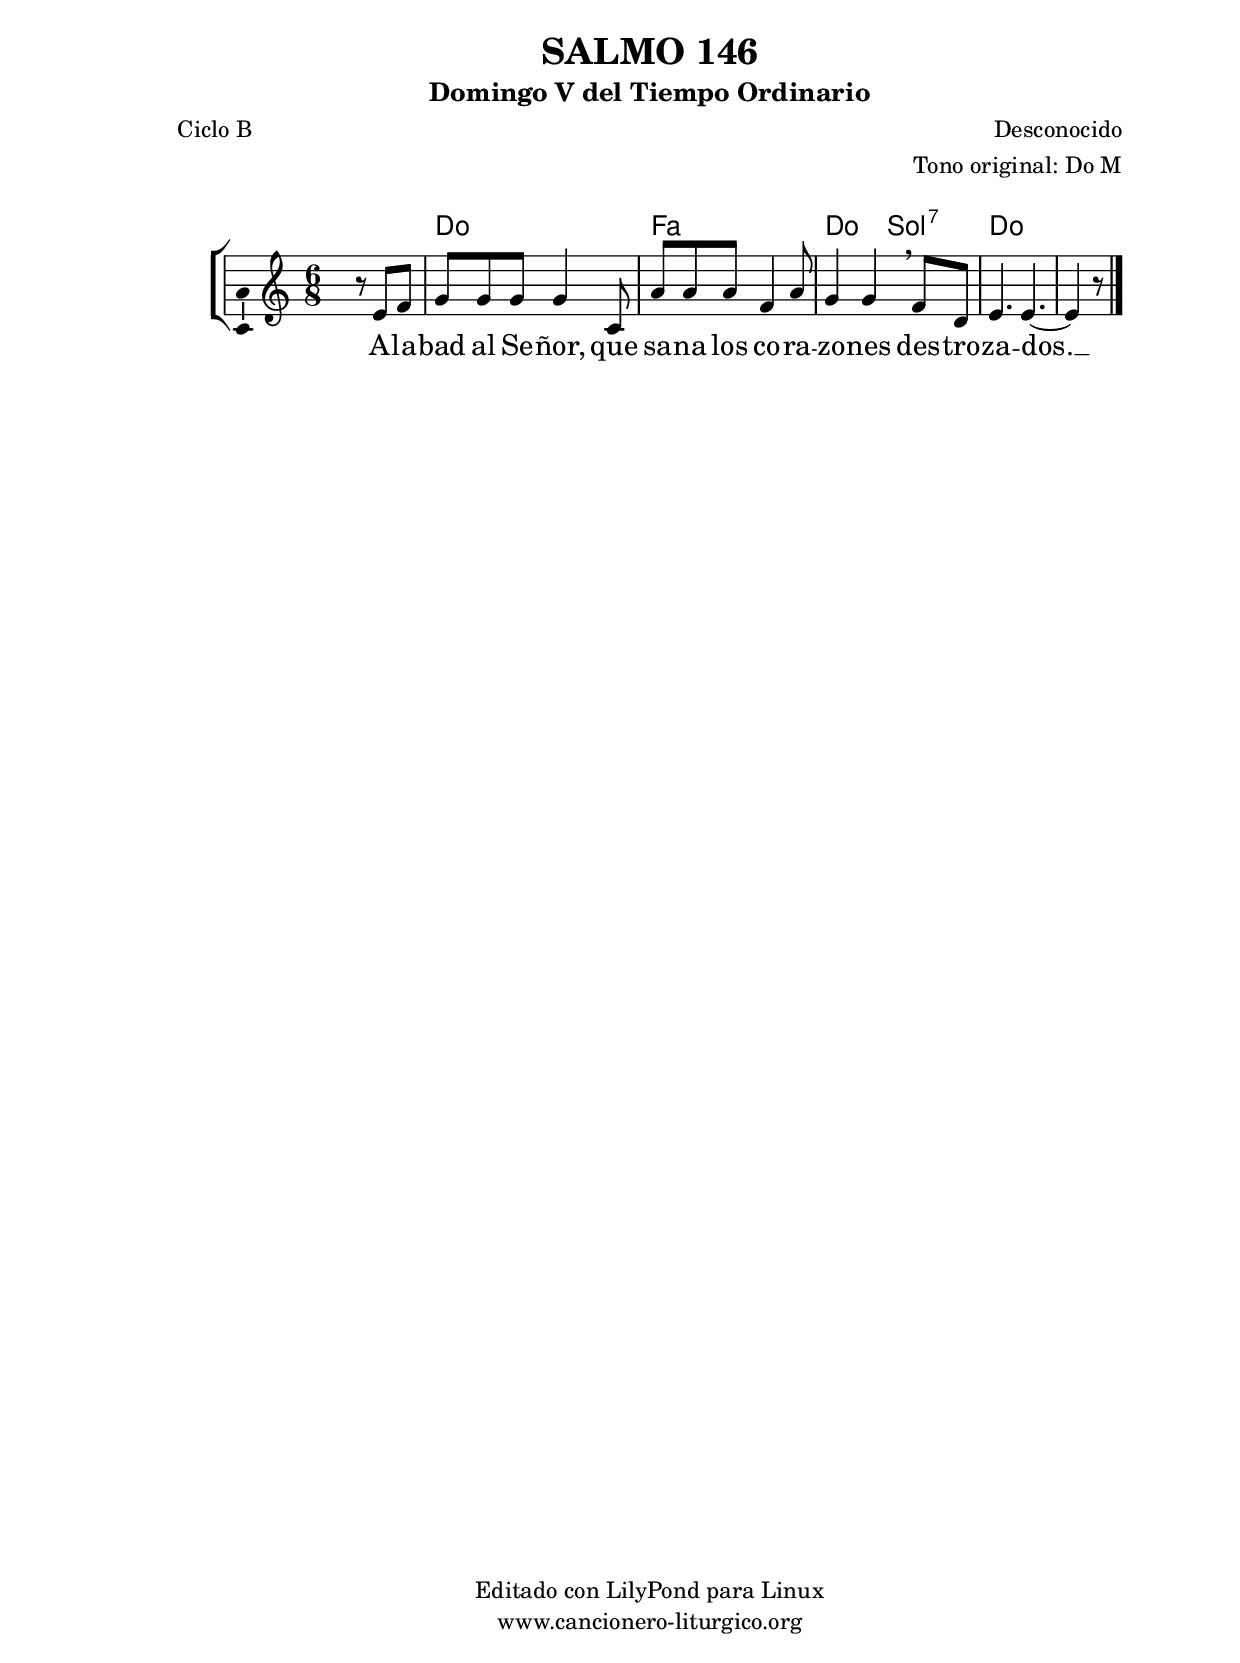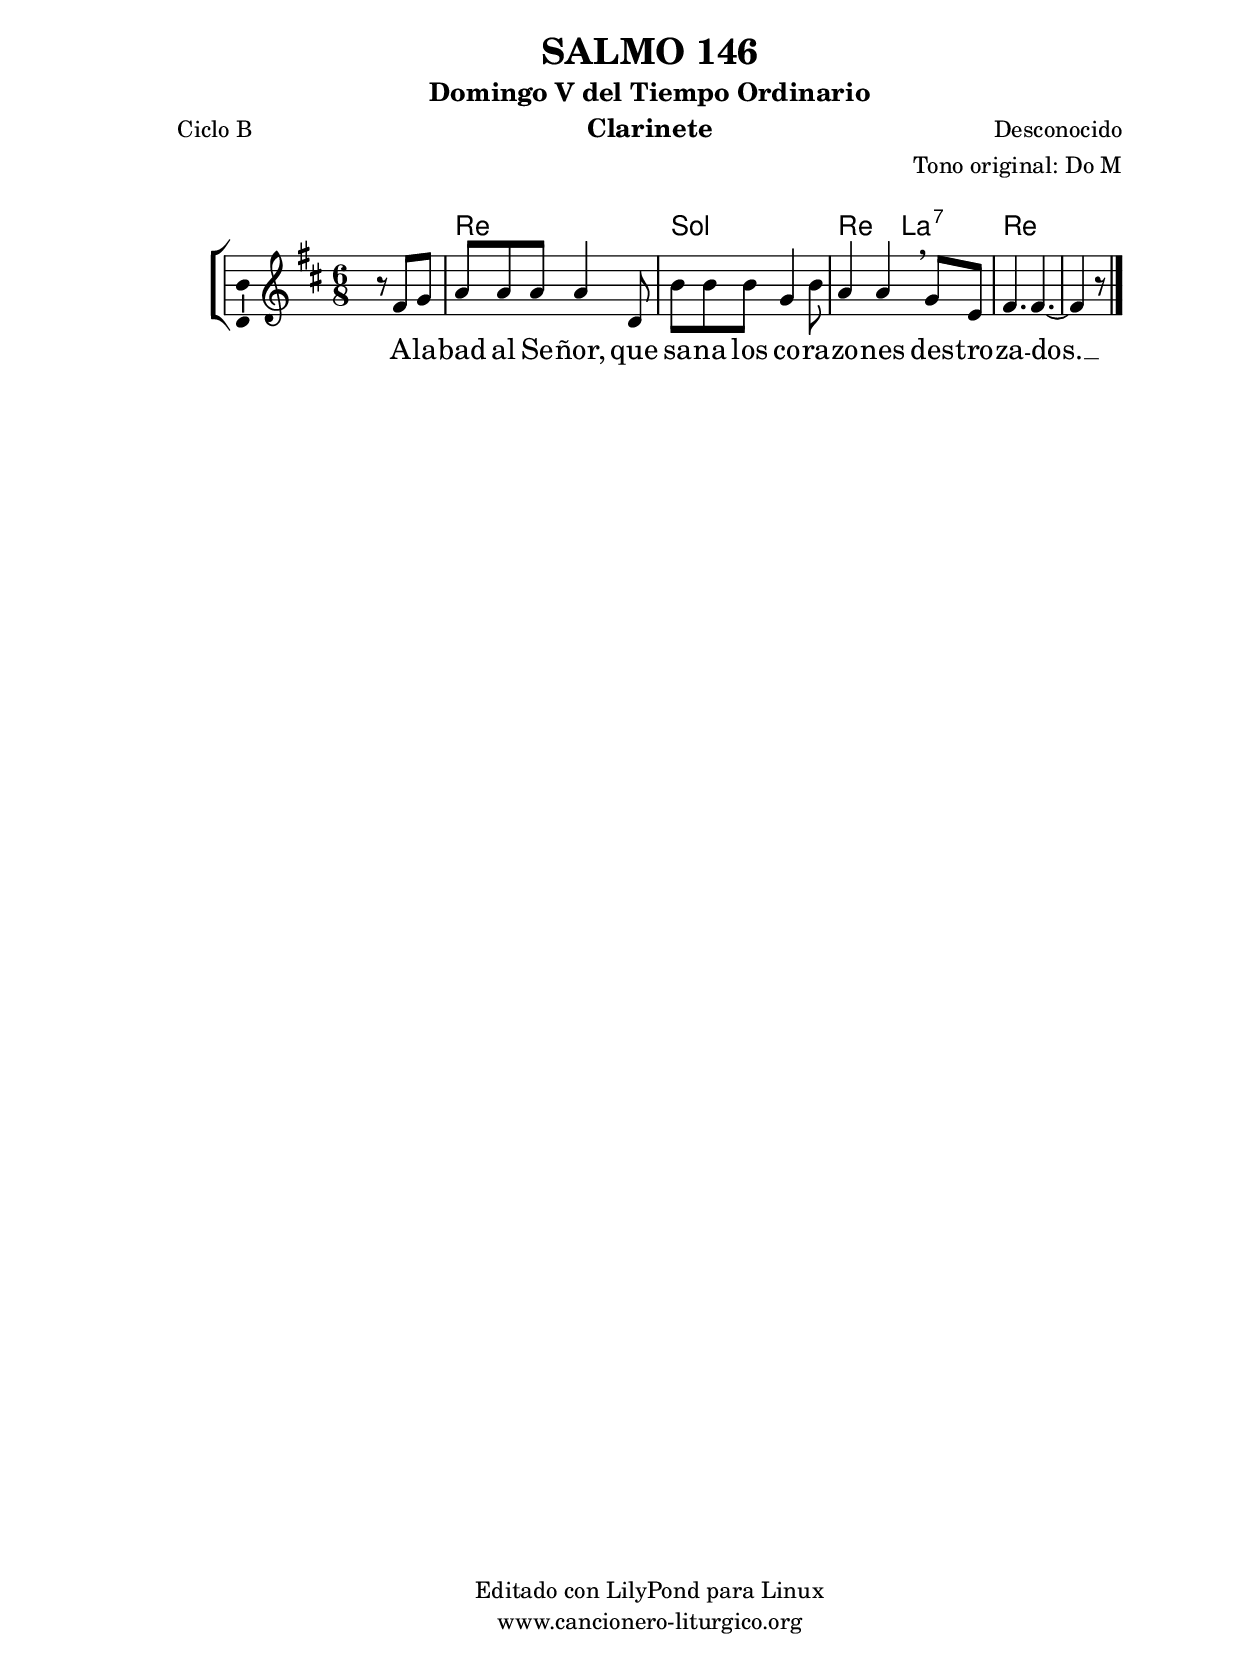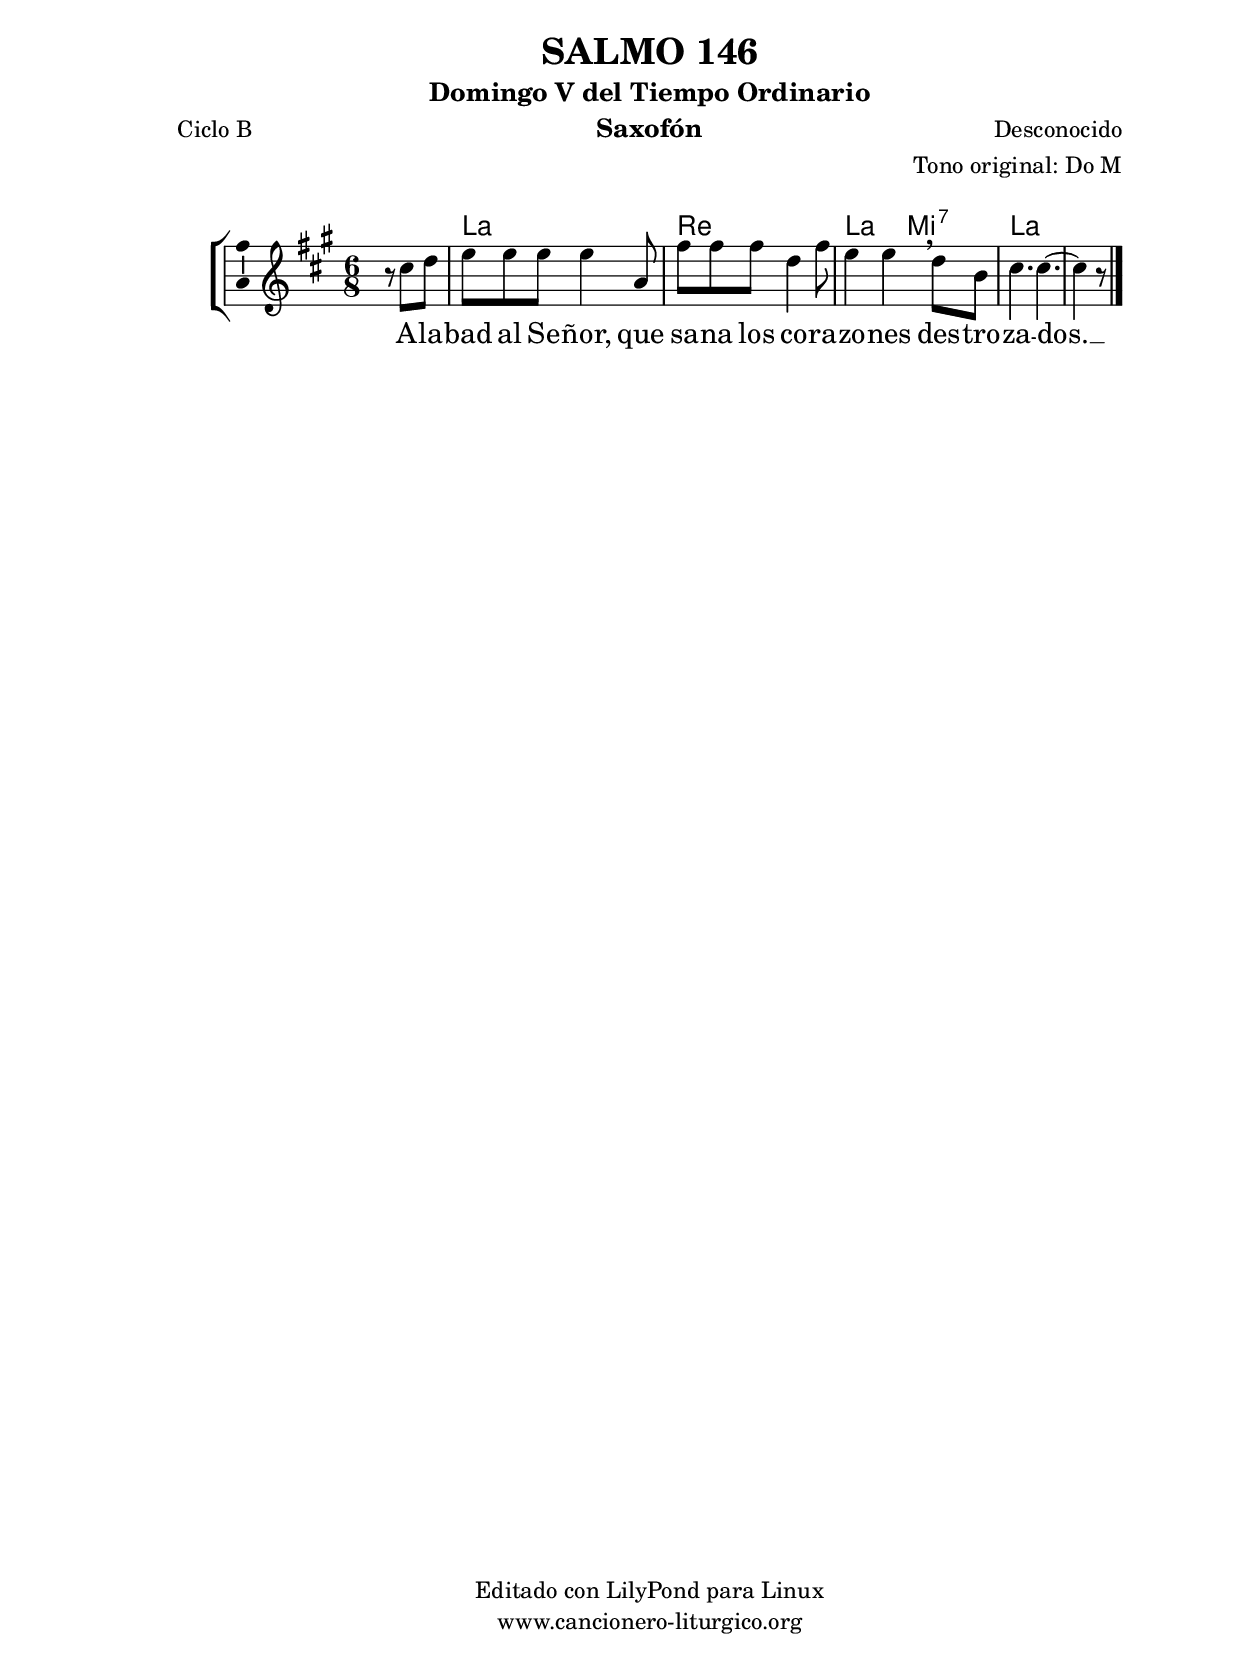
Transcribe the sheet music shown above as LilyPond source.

%
%para convertir .midi en .wav:
%timidity filename.midi -Ow -o finename.wav
%
%
%Para convertir de .wav a .mp3:
%lame -h -m j filename.wav
%
%
%para escuchar el midi:
%timidity nombrefichero.midi
%


%versión de lilypond para la que se ha escrito esta partitura:
\version "2.16.0"

	%Tamaño papel
	#(set-default-paper-size "a4")
	%Tamaño partitura
	#(set-global-staff-size 20)
	%No responde al pulsar sobre una nota
	#(ly:set-option 'point-and-click #f)

%parámetros del encabezamiento:
\header {
	title = "SALMO 146"
	subtitle = "Domingo V del Tiempo Ordinario"
	composer = "Desconocido"
	poet = "Ciclo B"
	meter = ""
	arranger = "Tono original: Do M"                         %Errata en armadura
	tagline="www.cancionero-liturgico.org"
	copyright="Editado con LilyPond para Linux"
	}

%parámetros asociados al papel:
\paper  {
	oddHeaderMarkup = \markup {\fill-line { \on-the-fly #not-first-page \fromproperty #'header:title \on-the-fly #not-first-page \fromproperty #'header:composer }}
	evenHeaderMarkup = \markup {\fill-line { \fromproperty #'header:composer \fromproperty #'header:title }}
	#(set-paper-size "a4")
	print-page-number = ##f
	first-page-number = 1
	print-first-page-number = ##f
%	head-separation = 3.0 \cm
	top-margin = 2.0 \cm
	bottom-margin = 0.5\cm
%%%	bottom-margin = -1.0\cm
	left-margin = 3.0 \cm
	line-width = 16.0 \cm 
	indent = 8\mm
	interscoreline = 2.\mm
	between-system-space = 15\mm
%	para que las partituras no llenen la hoja:
	ragged-bottom = ##t
%	idem para la última hoja:
	ragged-last-bottom = ##f
%	para que las partituras llenen el ancho del papel:
	ragged-last = ##f
	after-title-space = 2.5 \cm
%page-count=1
%system-count=8

	%Flexible Vertical Spacing
%	markup-markup-spacing =
%	#'((basic-distance . 15) (minimum-distance . 15) (padding . 3))
	markup-system-spacing =
	#'((basic-distance . 15) (minimum-distance . 15) (padding . 3))
	system-system-spacing =
	#'((basic-distance . 15) (minimum-distance . 15) (padding . 3))
	score-system-spacing =
	#'((basic-distance . 15) (minimum-distance . 15) (padding . 5))
%	top-system-spacing = % header
%	#'((basic-distance . 8) (minimum-distance . 0) (padding . 3))
%	top-markup-spacing =
%	#'((basic-distance . 20) (minimum-distance . 20) (padding . 3))
	last-bottom-spacing = % footer
	#'((basic-distance . 5) (minimum-distance . 5) (padding . 3))
%	score-markup-spacing =
%	#'((basic-distance . 16) (minimum-distance . 13) (padding . 3))

	}


%parámetros que afectan a toda la partitura:
global =  {
	%clave de sol (G):
	\clef G
	%armadura:
%	\transpose a g
	\key c \major
	\tempo 4.=60
	\set Score.tempoHideNote = ##t
	}


acordes = {
	\italianChords
	\chordmode {
%	\transpose a g
{

s2.
c2. f c4. g:7 c2. c4. %s4.

	}
	}
}

melodia = 
%	\transpose a g
{
	\relative c'{

\time 6/8

s4. r8 e8 f
g8 g g g4 c,8
a'8 a a f4 a8
g4 g \breathe f8 d
e4. e~
e4 r8 %s4.

	\bar "|."
	}
	}


texto = \lyricmode {
A -- la -- bad al Se -- ñor,
que sa -- na los co -- ra -- zo -- nes des -- tro -- za -- dos. __
	}


acordesStaff = \context ChordNames = acordesStaff <<
	\set chordChanges = ##t
	\acordes
	>>


vozStaff = \context Voice = vozStaff
\with {\consists "Ambitus_engraver"}
<<
%	\set Staff.instrumentName = ""
%	\set Staff.shortInstrumentName = ""
%	\set Staff.midiInstrument = #"clarinet"
%	\set Staff.midiInstrument = #"cello"
%	\set Staff.midiInstrument = #"flute"
	\set Staff.midiInstrument = #"electric guitar (jazz)"
%	\set Staff.midiInstrument = #"english horn"
%	\set Staff.midiInstrument = #"violin"
%	\set Staff.midiInstrument = #"glockenspiel"
	\set Staff.midiMinimumVolume = #0.7
	\set Staff.midiMaximumVolume = #0.9
	\global
	\melodia
	>>


textoStaff = \context Lyrics = textoStaff <<
	\lyricsto vozStaff \texto
	>>

\book {
	\score {
		\context ChoirStaff {
			\override StaffGroup.SystemStartBracket #'collapse-height = #1
			\override Score.SystemStartBar #'collapse-height = #1
			<<
			\acordesStaff
			\vozStaff
			\textoStaff
			>>
			}
		\layout {
	    		\context {
				\Lyrics
				\override LyricText #'font-size = #2
				}
	   		 \context {
				\Score
				%fontSize = #3
				\override StaffSymbol #'staff-space = #(magstep +3)
				%\override Beam #'thickness = #0.55
				%\override SpacingSpanner #'spacing-increment = #1.0
				%\override Slur #'height-limit = #1.5
				}
			}
		}
	\score {
		\unfoldRepeats
		\context ChoirStaff {
			<<
			\acordesStaff
			\vozStaff
			>>
			}
		\midi {
	  		\context {
	  			\Score
				tempoWholesPerMinute = #(ly:make-moment 70 4)
				}
			}
		}
	}

%Partitura para clarinete
#(define output-suffix "C")
\book {
	\header{
		instrument = "Clarinete"
		}
	\score {
		\context ChoirStaff {
			\override StaffGroup.SystemStartBracket #'collapse-height = #1
			\override Score.SystemStartBar #'collapse-height = #1
\transpose c d
			<<
			\acordesStaff
			\vozStaff
			\textoStaff
			>>
			}
		\layout {
	    		\context {
				\Lyrics
				\override LyricText #'font-size = #2
				}
	   		 \context {
				\Score
				%fontSize = #3
				\override StaffSymbol #'staff-space = #(magstep +3)
				%\override Beam #'thickness = #0.55
				%\override SpacingSpanner #'spacing-increment = #1.0
				%\override Slur #'height-limit = #1.5
				}
			}
		}
	}

%Partitura para saxofón
#(define output-suffix "S")
\book {
	\header{
		instrument = "Saxofón"
		}
	\score {
		\context ChoirStaff {
			\override StaffGroup.SystemStartBracket #'collapse-height = #1
			\override Score.SystemStartBar #'collapse-height = #1
\transpose c a
			<<
			\acordesStaff
			\vozStaff
			\textoStaff
			>>
			}
		\layout {
	    		\context {
				\Lyrics
				\override LyricText #'font-size = #2
				}
	   		 \context {
				\Score
				%fontSize = #3
				\override StaffSymbol #'staff-space = #(magstep +3)
				%\override Beam #'thickness = #0.55
				%\override SpacingSpanner #'spacing-increment = #1.0
				%\override Slur #'height-limit = #1.5
				}
			}
		}
	}

